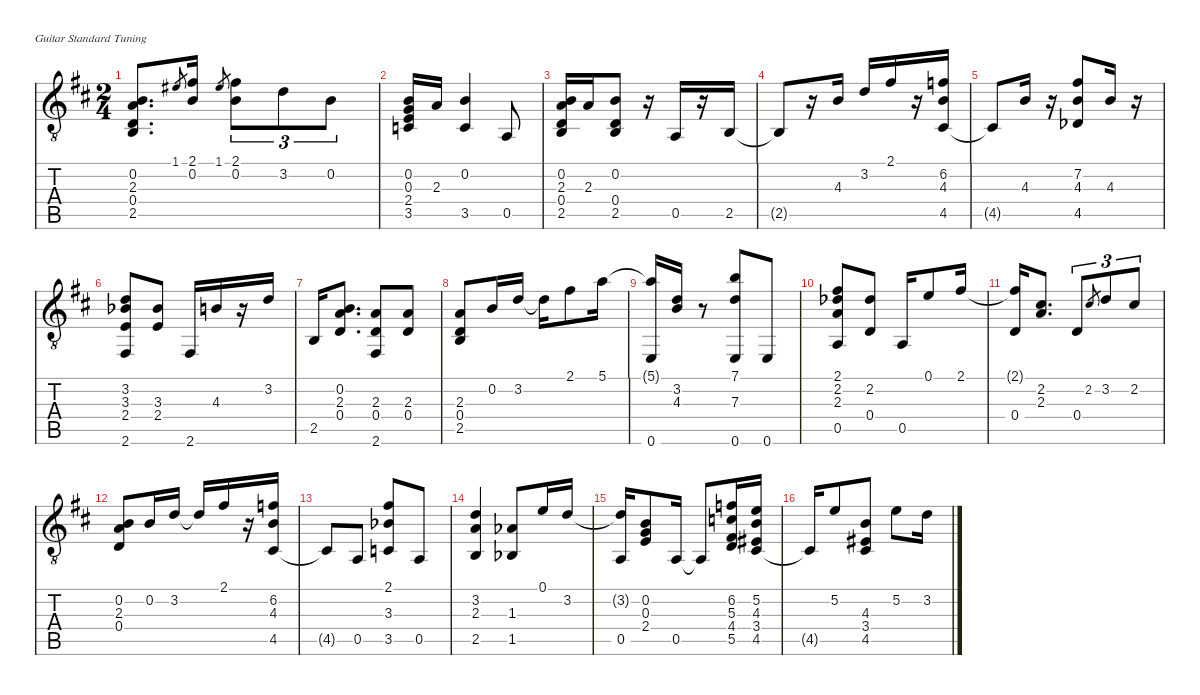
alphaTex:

\defaultSystemsLayout 4
\hideDynamics
\bracketExtendMode nobrackets
\singleTrackTrackNamePolicy hidden
\multiTrackTrackNamePolicy hidden
\firstSystemTrackNameOrientation horizontal
\otherSystemsTrackNameOrientation horizontal
\extendBarLines
\chordDiagramsInScore
\track ("Classical Guitar" "Classical Guitar") {instrument brightacousticpiano}
\staff {score tabs}
\tuning (E4 B3 G3 D3 A2 E2)
\ts (2 4)
\tempo (120 hide)
\clef g2
\ottava 8vb
\ks d
(2.5{acc forcenatural} 0.4{acc forcenatural} 2.3{acc forcenatural} 0.2{acc forcenatural}).8{d dy mf beam Up} 1.1{acc #}.8{gr beam Up} (0.2{acc forcenatural} 2.1{acc #}).16{beam Up} 1.1{acc #}.8{gr beam Up} (0.2{acc forcenatural} 2.1{acc #}).8{tu (3 2) beam Down} 3.2{acc forcenatural}.8{tu (3 2) beam Down} 0.2{acc forcenatural}.8{tu (3 2) beam Down} |
(3.5{acc forcenatural} 2.4{acc forcenatural} 0.3{acc forcenatural} 0.2{acc forcenatural}).16{beam Up} 2.3{acc forcenatural}.16{beam Up} (3.5{acc forcenatural} 0.2{acc forcenatural}).4{beam Up} 0.5{acc forcenatural}.8{beam Up} |
(2.5{acc forcenatural} 0.4{acc forcenatural} 2.3{acc forcenatural} 0.2{acc forcenatural}).16{beam Up} 2.3{acc forcenatural}.16{beam Up} (2.5{acc forcenatural} 0.4{acc forcenatural} 0.2{acc forcenatural}).8{beam Up} r.16{beam Up} 0.5{acc forcenatural}.16{beam Up} r.16{beam Up} 2.5{acc forcenatural}.16{beam Up} |
2.5{t acc forcenatural}.8{beam Up} r.16{beam Up} 4.3{acc forcenatural}.16{beam Up} 3.2{acc forcenatural}.16{beam Up} 2.1{acc #}.16{beam Up} r.16{beam Up} (4.5{acc #} 4.3{acc forcenatural} 6.2{acc forcenatural}).16{beam Up} |
4.5{t acc #}.8{beam Up} 4.3{acc forcenatural}.16{beam Up} r.16{beam Up} (4.5{acc b} 4.3{acc forcenatural} 7.2{acc #}).8{beam Up} 4.3{acc forcenatural}.16{beam Up} r.16{beam Up} |
(2.6{acc #} 2.4{acc forcenatural} 3.3{acc b} 3.2{acc forcenatural}).8{beam Up} (2.4{acc forcenatural} 3.3{acc b}).8{beam Up} 2.6{acc #}.16{beam Up} 4.3{acc forcenatural}.16{beam Up} r.16{beam Up} 3.2{acc forcenatural}.16{beam Up} |
2.5{acc forcenatural}.16{beam Up} (0.4{acc forcenatural} 2.3{acc forcenatural} 0.2{acc forcenatural}).8{d beam Up} (2.6{acc #} 0.4{acc forcenatural} 2.3{acc forcenatural}).8{beam Up} (0.4{acc forcenatural} 2.3{acc forcenatural}).8{beam Up} |
(2.5{acc forcenatural} 0.4{acc forcenatural} 2.3{acc forcenatural}).8{beam Up} 0.2{acc forcenatural}.16{beam Up} 3.2{acc forcenatural}.16{beam Up} 3.2{t acc forcenatural}.16{beam Down} 2.1{acc #}.8{beam Down} 5.1{acc forcenatural}.16{beam Down} |
(0.6{acc forcenatural} 5.1{t acc forcenatural}).16{beam Up} (4.3{acc forcenatural} 3.2{acc forcenatural}).16{beam Up} r.8{beam Up} (0.6{acc forcenatural} 7.3{acc forcenatural} 7.1{acc forcenatural}).8{beam Up} 0.6{acc forcenatural}.8{beam Up} |
(0.5{acc forcenatural} 2.3{acc forcenatural} 2.2{acc b} 2.1{acc #}).8{beam Up} (0.4{acc forcenatural} 2.2{acc b}).8{beam Up} 0.5{acc forcenatural}.16{beam Up} 0.1{acc forcenatural}.8{beam Up} 2.1{acc #}.16{beam Up} |
(0.4{acc forcenatural} 2.1{t acc #}).16{beam Up} (2.3{acc forcenatural} 2.2{acc #}).8{d beam Up} 0.4{acc forcenatural}.8{tu (3 2) beam Up} 2.2{acc #}.8{gr beam Up} 3.2{acc forcenatural}.8{tu (3 2) beam Up} 2.2{acc #}.8{tu (3 2) beam Up} |
(0.4{acc forcenatural} 2.3{acc forcenatural} 0.2{acc forcenatural}).8{beam Up} 0.2{acc forcenatural}.16{beam Up} 3.2{acc forcenatural}.16{beam Up} 3.2{t acc forcenatural}.16{beam Up} 2.1{acc #}.16{beam Up} r.16{beam Up} (4.5{acc #} 4.3{acc forcenatural} 6.2{acc forcenatural}).16{beam Up} |
4.5{t acc #}.8{beam Up} 0.5{acc forcenatural}.8{beam Up} (3.5{acc forcenatural} 3.3{acc b} 2.1{acc #}).8{beam Up} 0.5{acc forcenatural}.8{beam Up} |
(2.5{acc forcenatural} 2.3{acc forcenatural} 3.2{acc forcenatural}).4{beam Up} (1.5{acc b} 1.3{acc b}).8{beam Up} 0.1{acc forcenatural}.16{beam Up} 3.2{acc forcenatural}.16{beam Up} |
(0.5{acc forcenatural} 3.2{t acc forcenatural}).16{beam Up} (2.4{acc forcenatural} 0.3{acc forcenatural} 0.2{acc forcenatural}).8{beam Up} 0.5{acc forcenatural}.16{beam Up} 0.5{t acc forcenatural}.8{beam Up} (5.5{acc forcenatural} 4.4{acc #} 5.3{acc forcenatural} 6.2{acc forcenatural}).16{beam Up} (4.5{acc #} 3.4{acc #} 4.3{acc forcenatural} 5.2{acc forcenatural}).16{beam Up} |
4.5{t acc #}.16{beam Up} 5.2{acc forcenatural}.8{beam Up} (4.5{acc #} 3.4{acc #} 4.3{acc forcenatural}).8{beam Up} 5.2{acc forcenatural}.8{beam Down} 3.2{acc forcenatural}.16{beam Down}
